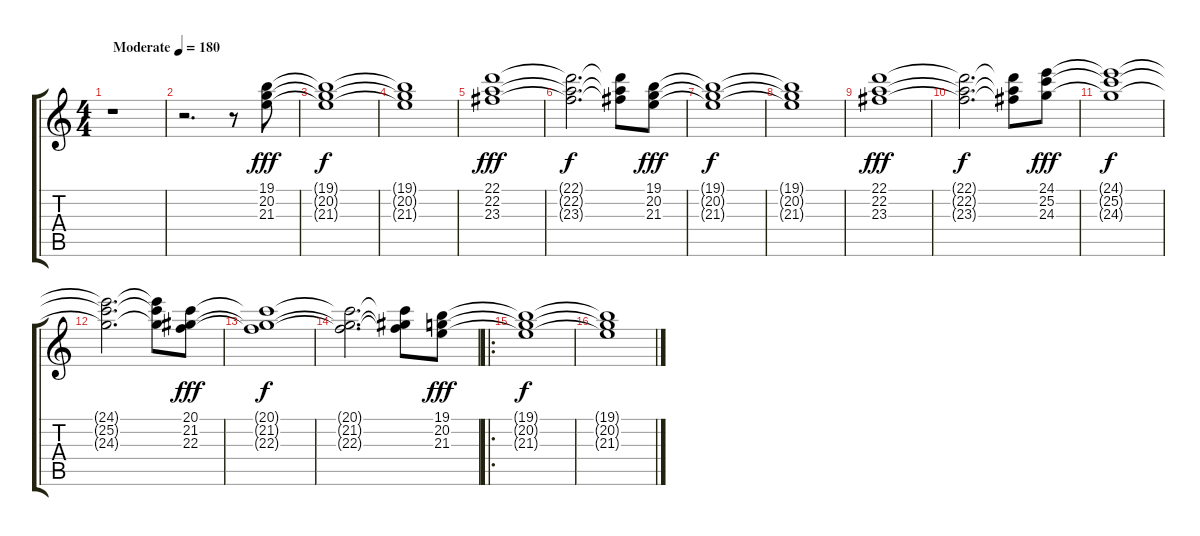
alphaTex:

\track "" {instrument pad7halo}
\staff {score tabs}
\tuning (E4 B3 G3 D3 A2 E2) {hide}
\ts (4 4)
\tempo (180 "Moderate")
\clef g2
\ks c
r.1{dy fff instrument pad7halo} |
r.2{d} r.8 (19.1 20.2 21.3).8 |
(19.1{t} 20.2{t} 21.3{t}).1{dy f} |
(19.1{t} 20.2{t} 21.3{t}).1 |
(22.1 22.2 23.3).1{dy fff} |
(22.1{t} 22.2{t} 23.3{t}).2{d dy f} (22.1{t} 22.2{t} 23.3{t}).8 (19.1 20.2 21.3).8{dy fff} |
(19.1{t} 20.2{t} 21.3{t}).1{dy f} |
(19.1{t} 20.2{t} 21.3{t}).1 |
(22.1 22.2 23.3).1{dy fff} |
(22.1{t} 22.2{t} 23.3{t}).2{d dy f} (22.1{t} 22.2{t} 23.3{t}).8 (24.1 25.2 24.3).8{dy fff} |
(24.1{t} 25.2{t} 24.3{t}).1{dy f} |
(24.1{t} 25.2{t} 24.3{t}).2{d} (24.1{t} 25.2{t} 24.3{t}).8 (20.1 21.2 22.3).8{dy fff} |
(20.1{t} 21.2{t} 22.3{t}).1{dy f} |
(20.1{t} 21.2{t} 22.3{t}).2{d} (20.1{t} 21.2{t} 22.3{t}).8 (19.1 20.2 21.3).8{dy fff} |
\ro
(19.1{t} 20.2{t} 21.3{t}).1{dy f} |
(19.1{t} 20.2{t} 21.3{t}).1
